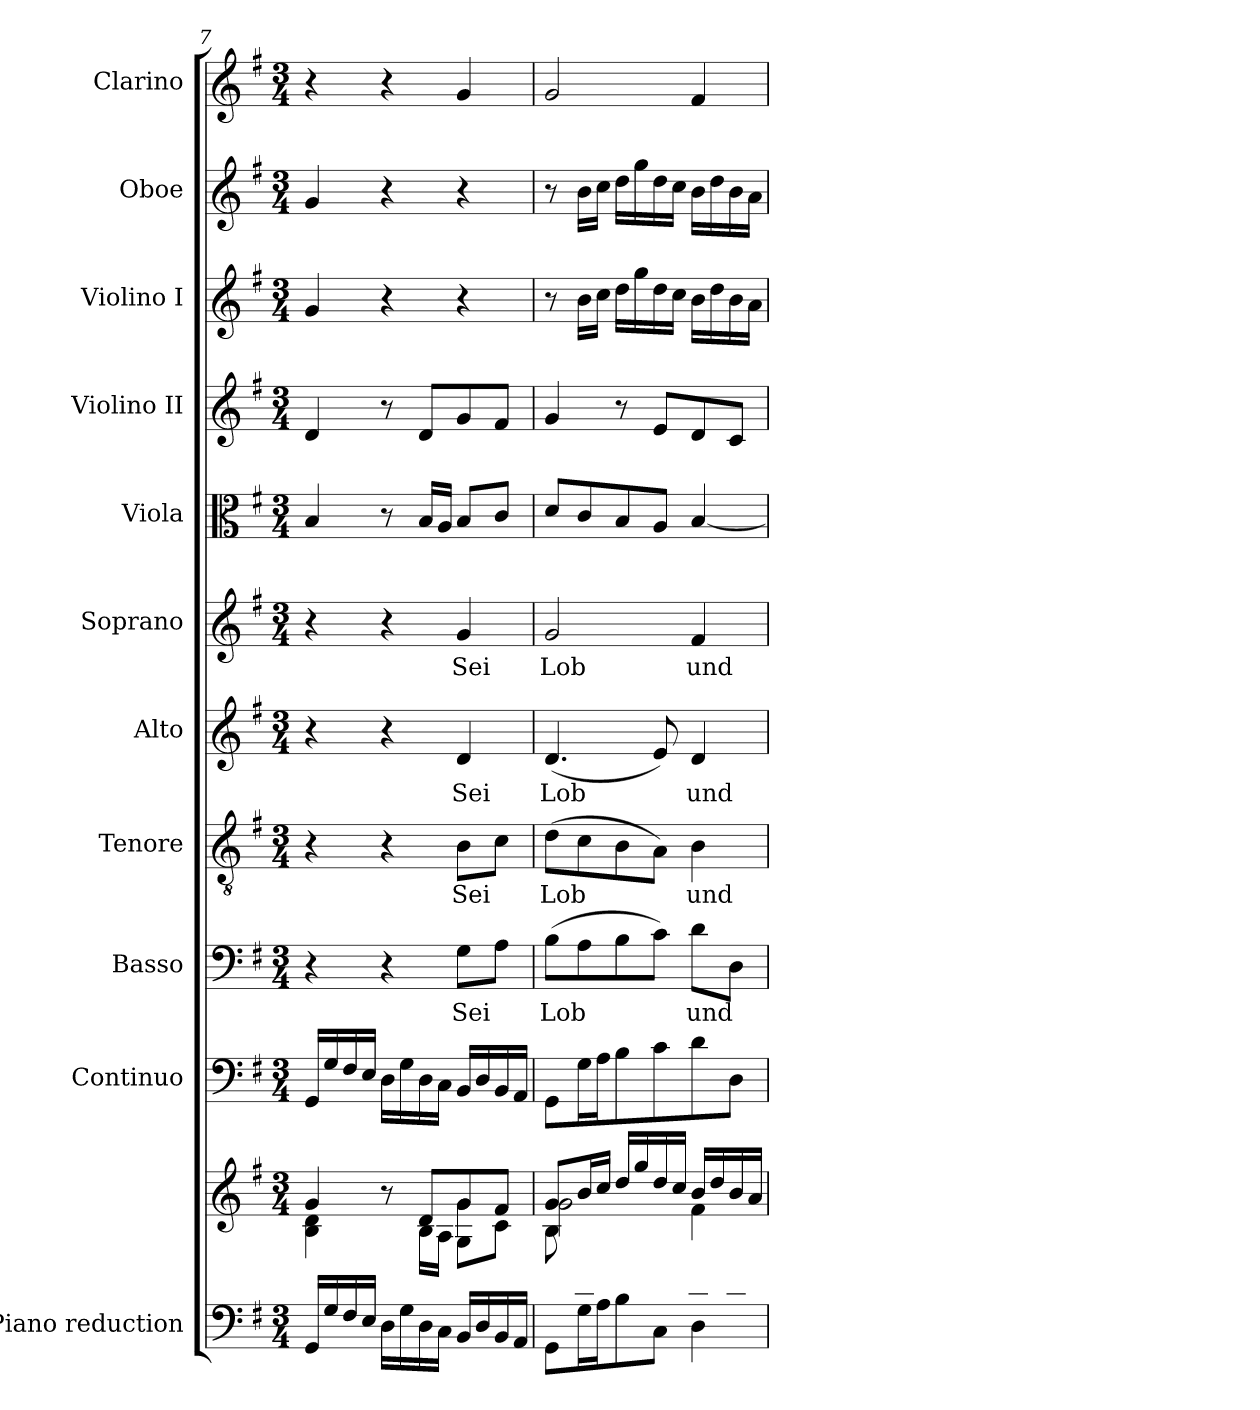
**kern	**kern	**kern	**kern	**text	**kern	**text	**kern	**text	**kern	**text	**kern	**kern	**kern	**kern	**kern
*part11	*part11	*part10	*part9	*part9	*part8	*part8	*part7	*part7	*part6	*part6	*part5	*part4	*part3	*part2	*part1
*staff12	*staff11	*staff10	*staff9	*staff9	*staff8	*staff8	*staff7	*staff7	*staff6	*staff6	*staff5	*staff4	*staff3	*staff2	*staff1
*I"Piano reduction	*	*I"Continuo	*I"Basso	*	*I"Tenore	*	*I"Alto	*	*I"Soprano	*	*I"Viola	*I"Violino II	*I"Violino I	*I"Oboe	*I"Clarino
*I'Pno	*	*	*	*	*	*	*	*	*	*	*	*	*	*I'Ob	*
*clefF4	*clefG2	*clefF4	*clefF4	*	*clefGv2	*	*clefG2	*	*clefG2	*	*clefC3	*clefG2	*clefG2	*clefG2	*clefG2
*k[f#]	*k[f#]	*k[f#]	*k[f#]	*	*k[f#]	*	*k[f#]	*	*k[f#]	*	*k[f#]	*k[f#]	*k[f#]	*k[f#]	*k[f#]
*M3/4	*M3/4	*M3/4	*M3/4	*	*M3/4	*	*M3/4	*	*M3/4	*	*M3/4	*M3/4	*M3/4	*M3/4	*M3/4
=7	=7	=7	=7	=7	=7	=7	=7	=7	=7	=7	=7	=7	=7	=7	=7
*	*^	*	*	*	*	*	*	*	*	*	*	*	*	*	*
*	*	*^	*	*	*	*	*	*	*	*	*	*	*	*	*	*
16GG/LL	4g/	4B\ 4d\	4ryy	16GG/LL	4r	.	4r	.	4r	.	4r	.	4B/	4d/	4g/	4g/	4r
16G/	.	.	.	16G/	.	.	.	.	.	.	.	.	.	.	.	.	.
16F#/	.	.	.	16F#/	.	.	.	.	.	.	.	.	.	.	.	.	.
16E/JJ	.	.	.	16E/JJ	.	.	.	.	.	.	.	.	.	.	.	.	.
16D\LL	8r	8ryy	4ryy	16D\LL	4r	.	4r	.	4r	.	4r	.	8r	8r	4r	4r	4r
16G\	.	.	.	16G\	.	.	.	.	.	.	.	.	.	.	.	.	.
16D\	8d/L	16B\LL	.	16D\	.	.	.	.	.	.	.	.	16B/LL	8d/L	.	.	.
16C\JJ	.	16A\JJ	.	16C\JJ	.	.	.	.	.	.	.	.	16A/JJ	.	.	.	.
!	!	!	!	!	!	!LO:LY:b	!	!LO:LY:b	!	!LO:LY:b	!	!LO:LY:b	!	!	!	!	!
16BB/LL	8g/	8G\L	4g\	16BB/LL	8G\L	Sei	8B\L	Sei	4d/	Sei	4g/	Sei	8B/L	8g/	4r	4r	4g/
16D/	.	.	.	16D/	.	.	.	.	.	.	.	.	.	.	.	.	.
16BB/	8f#/J	8c\J	.	16BB/	8A\J	.	8c\J	.	.	.	.	.	8c/J	8f#/J	.	.	.
16AA/JJ	.	.	.	16AA/JJ	.	.	.	.	.	.	.	.	.	.	.	.	.
=8	=8	=8	=8	=8	=8	=8	=8	=8	=8	=8	=8	=8	=8	=8	=8	=8	=8
*^	*	*	*	*	*	*	*	*	*	*	*	*	*	*	*	*	*
!	!	!	!	!	!	!	!LO:LY:b	!	!LO:LY:b	!	!LO:LY:b	!	!LO:LY:b	!	!	!	!	!
8ryy	8GG\L	8g/L	2g\	8B\L	8GG\L	(8B\L	Lob	(8d\L	Lob	(4.d/	Lob	2g/	Lob	8d/L	4g/	8r	8r	2g/
8c/	16G\L	16b/L	.	2ryy	16G\L	8A\	.	8c\	.	.	.	.	.	8c/	.	16b\LL	16b\LL	.
.	16A\J	16cc/JJ	.	.	16A\J	.	.	.	.	.	.	.	.	.	.	16cc\JJ	16cc\JJ	.
8B/	8B\	16dd/LL	.	.	8B\	8B\	.	8B\	.	.	.	.	.	8B/	8r	16dd\LL	16dd\LL	.
.	.	16gg/	.	.	.	.	.	.	.	.	.	.	.	.	.	16gg\	16gg\	.
8A/	8C\J	16dd/	.	.	8c\	8c\J)	.	8A\J)	.	8e/)	.	.	.	8A/J	8e/L	16dd\	16dd\	.
.	.	16cc/JJ	.	.	.	.	.	.	.	.	.	.	.	.	.	16cc\JJ	16cc\JJ	.
!	!	!	!	!	!	!	!LO:LY:b	!	!LO:LY:b	!	!LO:LY:b	!	!LO:LY:b	!	!	!	!	!
8d/	4D\	16b/LL	4f#\	.	8d\	8d\L	und	4B\	und	4d/	und	4f#/	und	[4B/	8d/	16b\LL	16b\LL	4f#/
.	.	16dd/	.	.	.	.	.	.	.	.	.	.	.	.	.	16dd\	16dd\	.
8c/J	.	16b/	.	8ryy	8D\J	8D\J	.	.	.	.	.	.	.	.	8c/J	16b\	16b\	.
.	.	16a/JJ	.	.	.	.	.	.	.	.	.	.	.	.	.	16a\JJ	16a\JJ	.
*v	*v	*	*	*	*	*	*	*	*	*	*	*	*	*	*	*	*	*
*	*v	*v	*v	*	*	*	*	*	*	*	*	*	*	*	*	*	*
=	=	=	=	=	=	=	=	=	=	=	=	=	=	=	=
*-	*-	*-	*-	*-	*-	*-	*-	*-	*-	*-	*-	*-	*-	*-	*-
